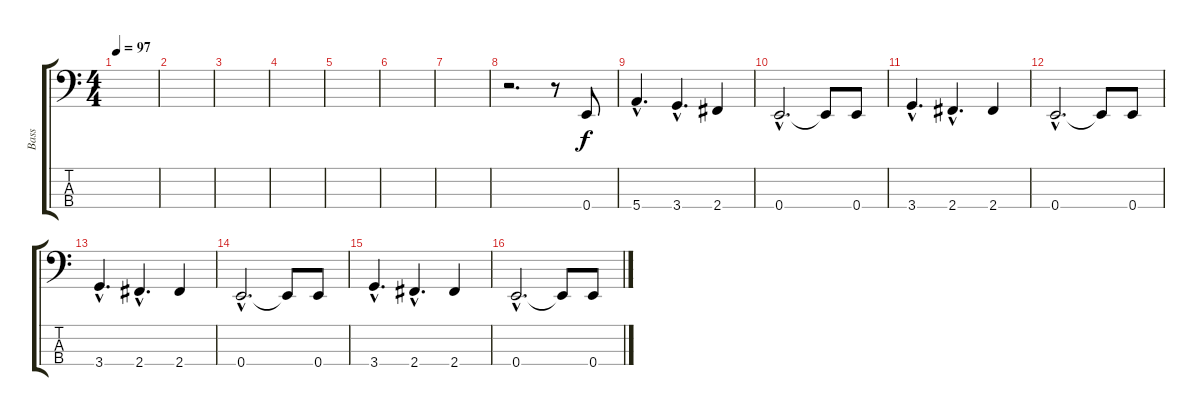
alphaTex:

\track ("Bass" "Bass") {instrument electricbassfinger}
\staff {score tabs}
\tuning (G2 D2 A1 E1) {hide}
\ts (4 4)
\tempo 97
\clef f4
\ks c
|
|
|
|
|
|
|
r.2{d} r.8 0.4.8{instrument electricbassfinger} |
5.4{hac}.4{d} 3.4{hac}.4{d} 2.4.4 |
0.4{hac}.2{d} 0.4{t}.8{dy f} 0.4.8 |
3.4{hac}.4{d} 2.4{hac}.4{d} 2.4.4 |
0.4{hac}.2{d} 0.4{t}.8 0.4.8 |
3.4{hac}.4{d} 2.4{hac}.4{d} 2.4.4 |
0.4{hac}.2{d} 0.4{t}.8 0.4.8 |
3.4{hac}.4{d} 2.4{hac}.4{d} 2.4.4 |
0.4{hac}.2{d} 0.4{t}.8 0.4.8
